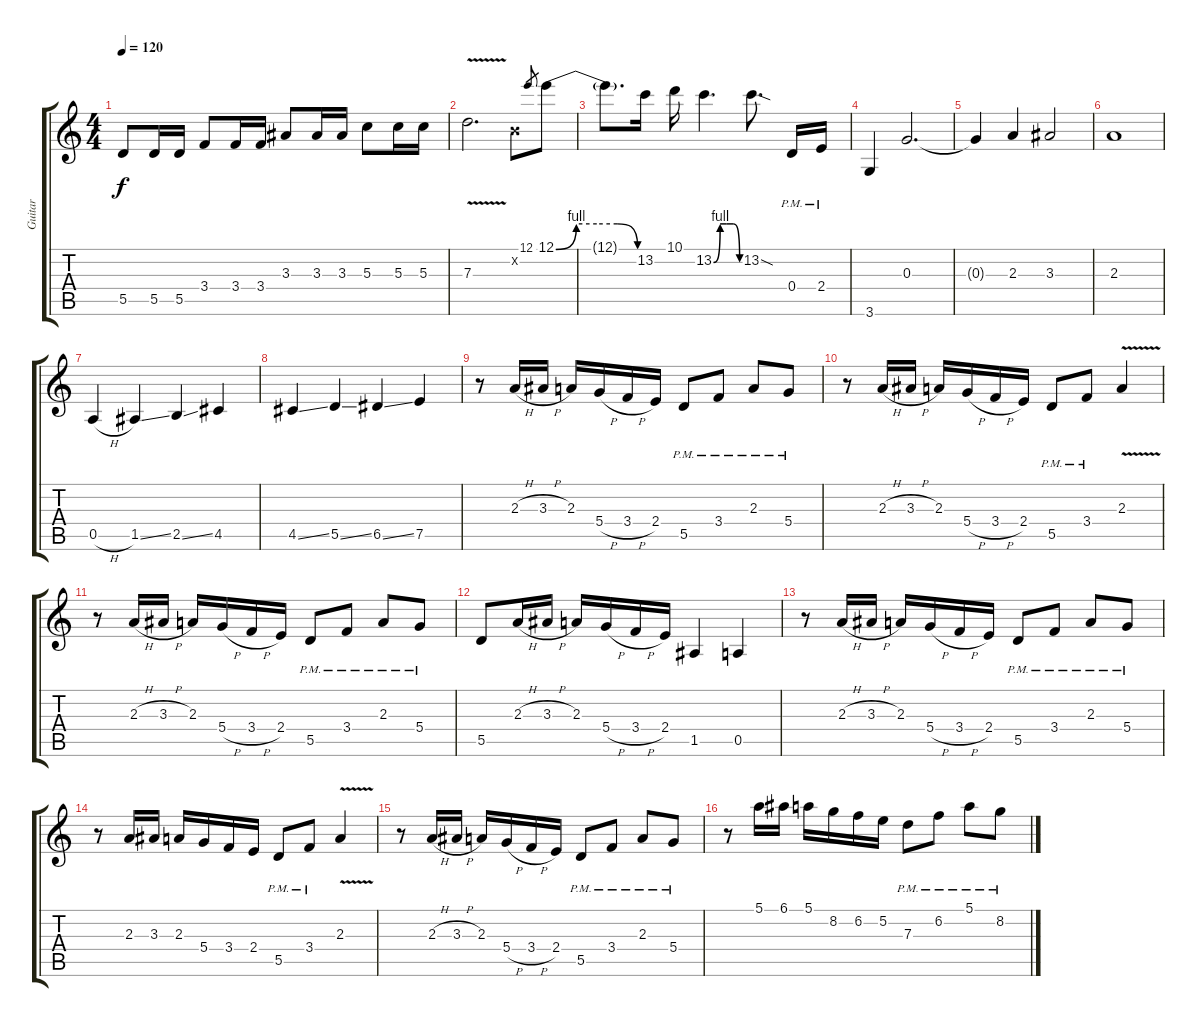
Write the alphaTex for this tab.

\track ("Guitar" "Guitar") {instrument distortionguitar}
\staff {score tabs}
\tuning (E4 B3 G3 D3 A2 E2) {hide}
\ts (4 4)
\tempo 120
\clef g2
\ks c
5.5.8{dy f} 5.5.16 5.5.16 3.4.8 3.4.16 3.4.16 3.3.8 3.3.16 3.3.16 5.3.8 5.3.16 5.3.16 |
7.3{v}.2{d} 0.2{x}.8 12.1.8{gr} 12.1{be (custom 0 0 15 4 30 4 45 4 60 0)}.8 |
12.1{t}.8{d} 13.2.16 10.1.16 13.2{be (custom 0 0 15 4 30 4 45 4 60 0)}.4{d} 13.2{sod}.8{d} 0.4{pm}.16 2.4{pm}.16 |
3.6.4 0.3.2{d} |
0.3{t}.4 2.3.4 3.3.2 |
2.3.1 |
0.5{h}.4 1.5{ss}.4 2.5{ss}.4 4.5.4 |
4.5{ss}.4 5.5{ss}.4 6.5{ss}.4 7.5.4 |
r.8 2.3{h}.16 3.3{h}.16 2.3.16 5.4{h}.16 3.4{h}.16 2.4.16 5.5{pm}.8 3.4{pm}.8 2.3{pm}.8 5.4{pm}.8 |
r.8 2.3{h}.16 3.3{h}.16 2.3.16 5.4{h}.16 3.4{h}.16 2.4.16 5.5{pm}.8 3.4{pm}.8 2.3{v}.4 |
r.8 2.3{h}.16 3.3{h}.16 2.3.16 5.4{h}.16 3.4{h}.16 2.4.16 5.5{pm}.8 3.4{pm}.8 2.3{pm}.8 5.4{pm}.8 |
5.5.8 2.3{h}.16 3.3{h}.16 2.3.16 5.4{h}.16 3.4{h}.16 2.4.16 1.5.4 0.5.4 |
r.8 2.3{h}.16 3.3{h}.16 2.3.16 5.4{h}.16 3.4{h}.16 2.4.16 5.5{pm}.8 3.4{pm}.8 2.3{pm}.8 5.4{pm}.8 |
r.8 2.3.16 3.3.16 2.3.16 5.4.16 3.4.16 2.4.16 5.5{pm}.8 3.4{pm}.8 2.3{v}.4 |
r.8 2.3{h}.16 3.3{h}.16 2.3.16 5.4{h}.16 3.4{h}.16 2.4.16 5.5{pm}.8 3.4{pm}.8 2.3{pm}.8 5.4{pm}.8 |
r.8 5.1.16 6.1.16 5.1.16 8.2.16 6.2.16 5.2.16 7.3{pm}.8 6.2{pm}.8 5.1{pm}.8 8.2{pm}.8
